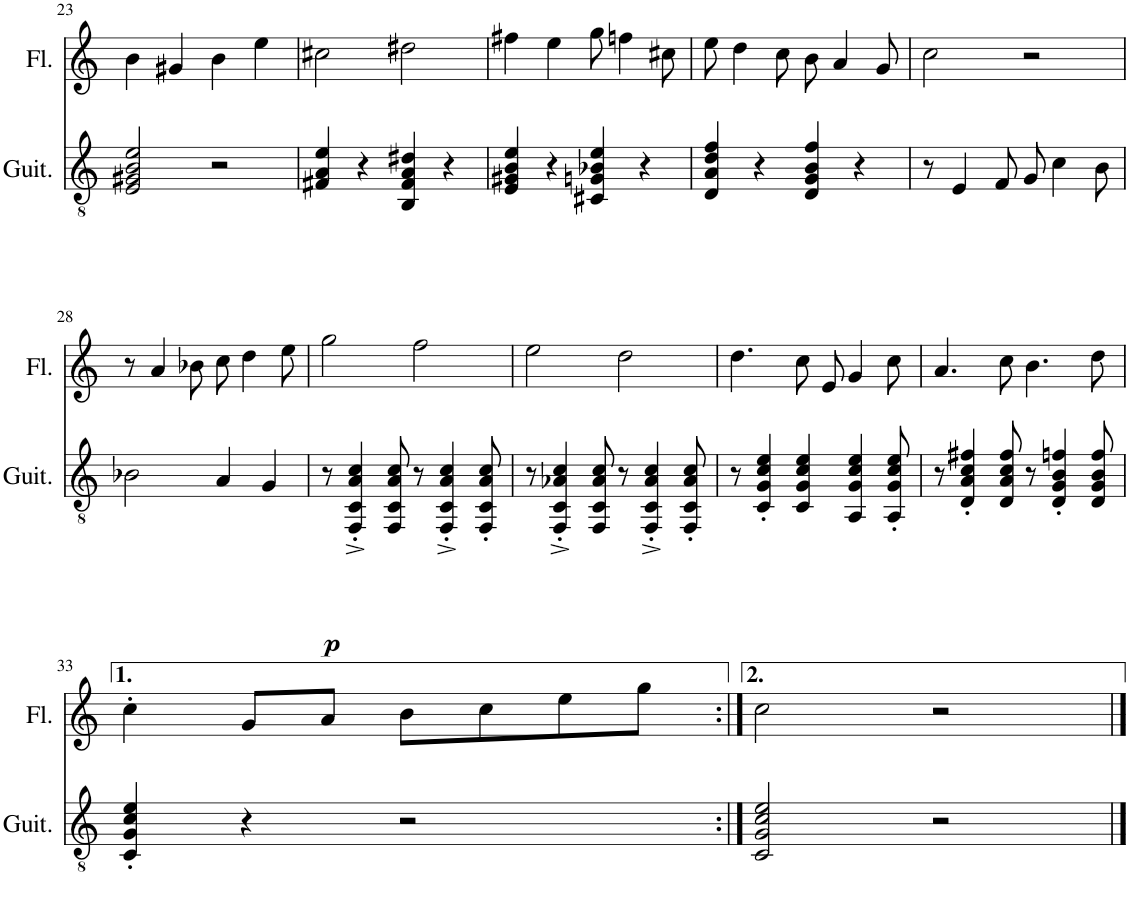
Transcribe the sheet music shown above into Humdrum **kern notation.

**kern	**dynam	**kern
*part2	*part2	*part1
*staff2	*staff2	*staff1
*I"Guitar	*	*I"Flute
*I'Guit.	*	*I'Fl.
!!LO:PB:g=z
*clefGv2	*	*clefG2
*k[]	*	*k[]
*M4/4	*	*M4/4
=23	=23	=23
2E/ 2G#X/ 2B/ 2e/	.	4b\
.	.	4g#X/
2r	.	4b\
.	.	4ee\
=24	=24	=24
4F#X/ 4A/ 4e/	.	2cc#X\
4r	.	.
4BB/ 4F#/ 4A/ 4d#X/	.	2dd#X\
4r	.	.
=25	=25	=25
4E/ 4G#X/ 4B/ 4e/	.	4ff#X\
4r	.	4ee\
4C#X/ 4Gn/ 4B-X/ 4e/	.	8gg\
.	.	4ffn\
4r	.	.
.	.	8cc#X\
=26	=26	=26
4D/ 4A/ 4d/ 4f/	.	8ee\
.	.	4dd\
4r	.	.
.	.	8cc\
4D/ 4G/ 4B/ 4f/	.	8b\
.	.	4a/
4r	.	.
.	.	8g/
=27	=27	=27
8r	.	2cc\
4E/	.	.
8F/	.	.
8G/	.	2r
4c\	.	.
8B\	.	.
!!LO:LB:g=z
=28	=28	=28
2B-X\	.	8r
.	.	4a/
.	.	8b-X\
4A/	.	8cc\
.	.	4dd\
4G/	.	.
.	.	8ee\
=29	=29	=29
!	!LO:DY:b	!
8r	p	2gg\
4FF/'^ 4C/'^ 4A/'^ 4c/'^	.	.
8FF/ 8C/ 8A/ 8c/	.	.
8r	.	2ff\
4FF/'^ 4C/'^ 4A/'^ 4c/'^	.	.
8FF/' 8C/' 8A/' 8c/'	.	.
=30	=30	=30
8r	.	2ee\
4FF/'^ 4C/'^ 4A-X/'^ 4c/'^	.	.
8FF/ 8C/ 8A-/ 8c/	.	.
8r	.	2dd\
4FF/'^ 4C/'^ 4A-/'^ 4c/'^	.	.
8FF/' 8C/' 8A-/' 8c/'	.	.
=31	=31	=31
8r	.	4.dd\
4C/' 4G/' 4c/' 4e/'	.	.
4C/ 4G/ 4c/ 4e/	.	8cc\
.	.	8e/
4AA/ 4G/ 4c/ 4e/	.	4g/
8AA/' 8G/' 8c/' 8e/'	.	8cc\
=32	=32	=32
8r	.	4.a/
4D/' 4A/' 4c/' 4f#X/'	.	.
8D/ 8A/ 8c/ 8f#/	.	8cc\
8r	.	4.b\
4D/' 4G/' 4B/' 4fn/'	.	.
8D/ 8G/ 8B/ 8f/	.	8dd\
!!LO:LB:g=z
=33	=33	=33
4C/' 4G/' 4c/' 4e/'	.	4cc'\
4r	.	8g/L
.	.	8a/J
2r	.	8b\L
.	.	8cc\
.	.	8ee\
.	.	8gg\J
=34:|!	=34:|!	=34:|!
2C/ 2G/ 2c/ 2e/	.	2cc\
2r	.	2r
==	==	==
*-	*-	*-
